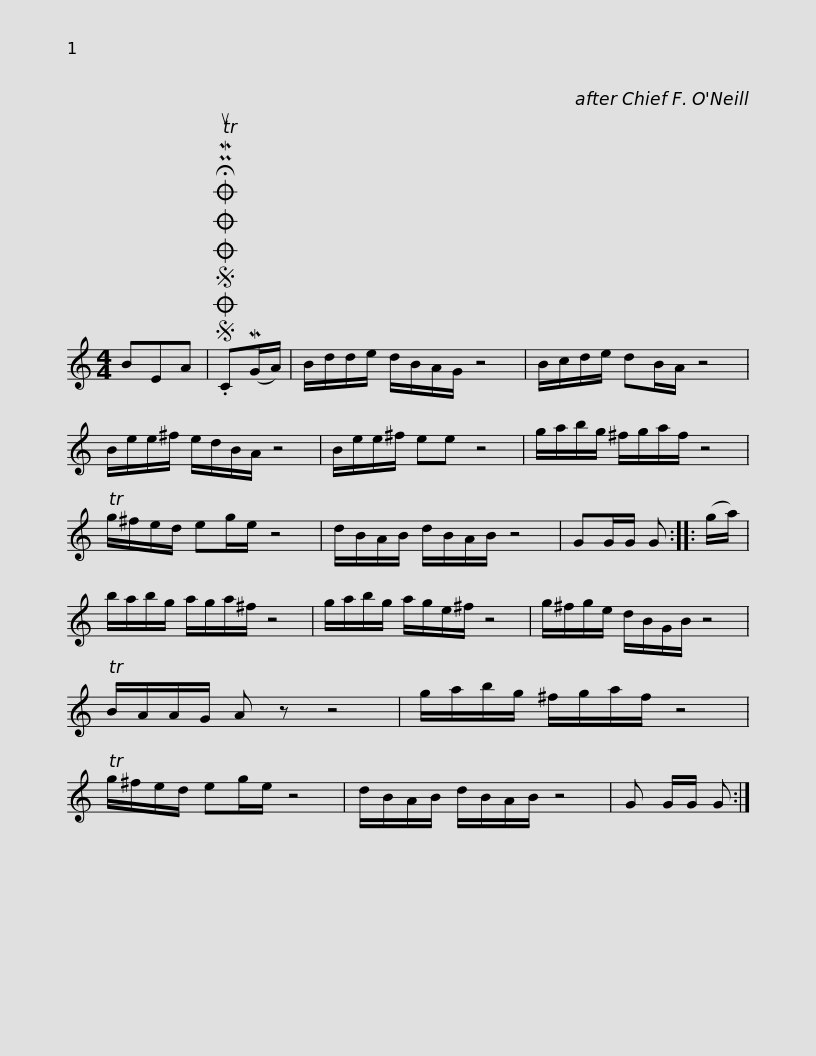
X:1
L:1/8
M:4/4
I:linebreak $
K:C
V:1 treble
V:1
 BEA |SOSOOO .!fermata!PMTuC(MG/A/) | B/d/d/e/ d/B/A/G/ z4 | B/c/d/e/ dB/A/ z4 | B/e/e/^f/ e/d/B/A/ z4 | %5
 B/e/e/^f/ ee z4 |$ g/a/b/g/ ^f/g/a/f/ z4 | Tg/^f/e/d/ eg/e/ z4 | d/B/A/B/ d/B/A/B/ z4 | GG/G/ G :: %10
 (g/a/) | b/a/b/g/ a/g/a/^f/ z4 |$ g/a/b/g/ a/g/e/^f/ z4 | g/^f/g/e/ d/B/G/B/ z4 | TB/A/A/G/ A z z4 | %15
 g/a/b/g/ ^f/g/a/f/ z4 | Tg/^f/e/d/ eg/e/ z4 |$ d/B/A/B/ d/B/A/B/ z4 | G G/G/ G :| %19
